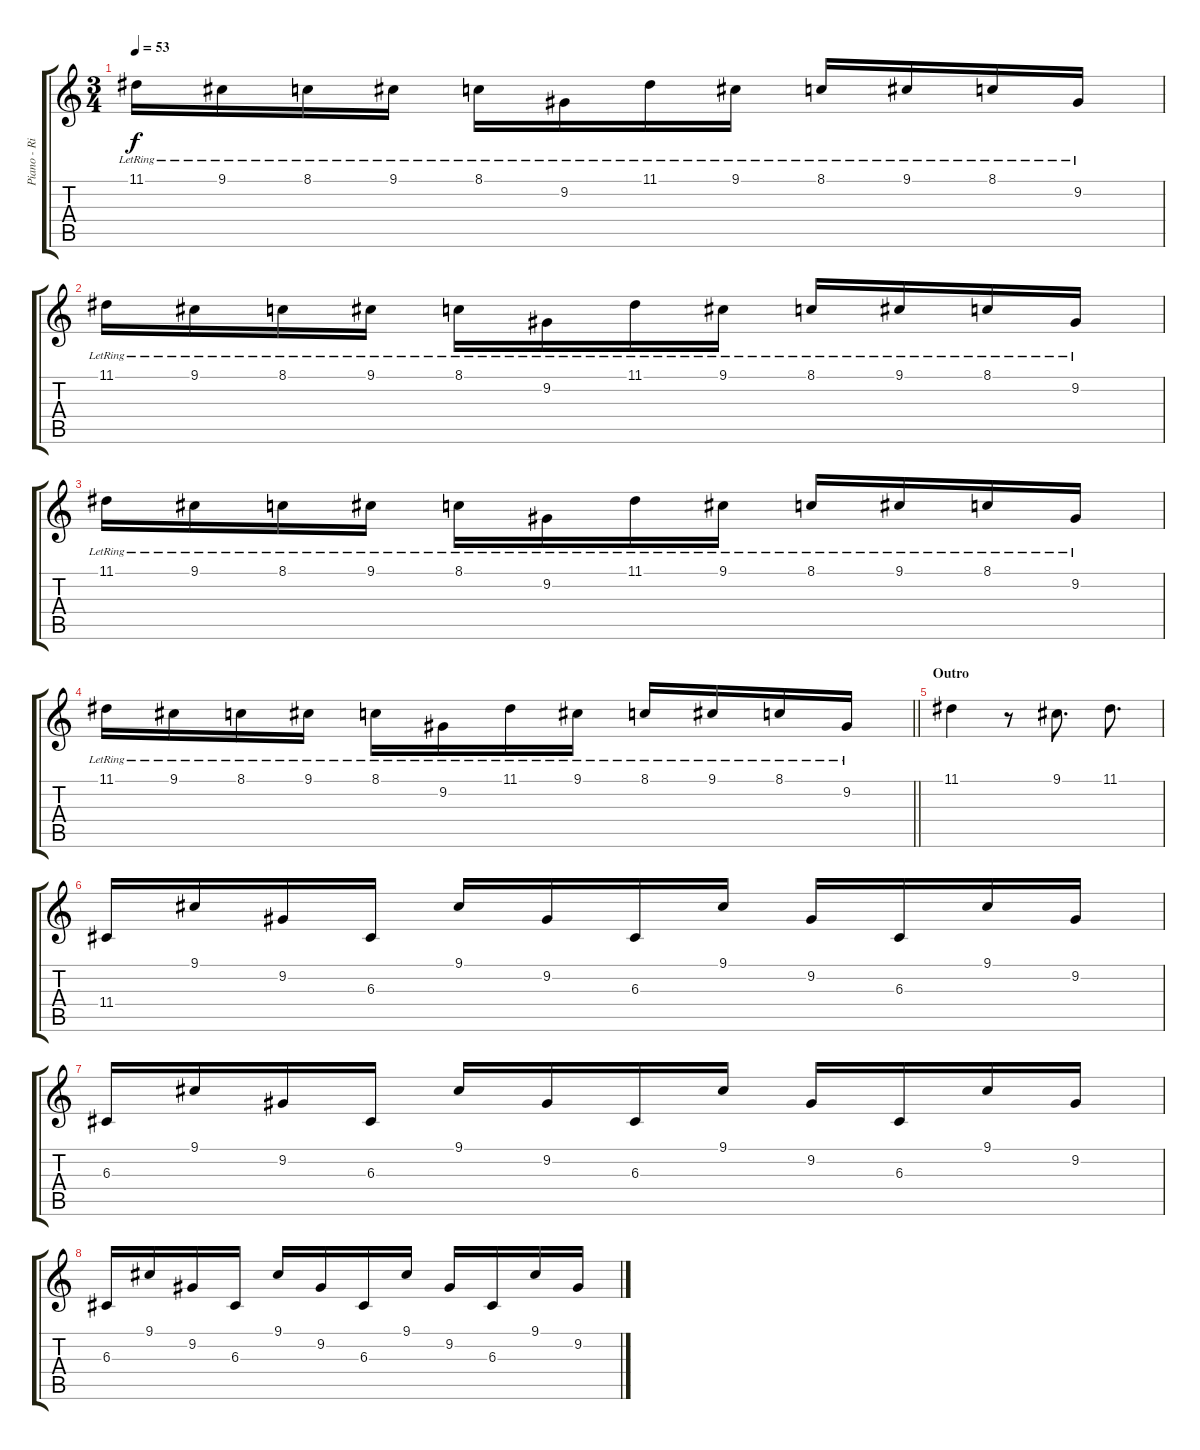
\track ("Piano - Right" "Piano - Ri") {instrument acousticgrandpiano}
\staff {score tabs}
\tuning (E4 B3 G3 D3 A2 E2) {hide}
\ts (3 4)
\tempo 53
\clef g2
\ks c
11.1{lr}.16{dy f} 9.1{lr}.16 8.1{lr}.16 9.1{lr}.16 8.1{lr}.16 9.2{lr}.16 11.1{lr}.16 9.1{lr}.16 8.1{lr}.16 9.1{lr}.16 8.1{lr}.16 9.2{lr}.16 |
11.1{lr}.16 9.1{lr}.16 8.1{lr}.16 9.1{lr}.16 8.1{lr}.16 9.2{lr}.16 11.1{lr}.16 9.1{lr}.16 8.1{lr}.16 9.1{lr}.16 8.1{lr}.16 9.2{lr}.16 |
11.1{lr}.16 9.1{lr}.16 8.1{lr}.16 9.1{lr}.16 8.1{lr}.16 9.2{lr}.16 11.1{lr}.16 9.1{lr}.16 8.1{lr}.16 9.1{lr}.16 8.1{lr}.16 9.2{lr}.16 |
\barLineRight lightlight
11.1{lr}.16 9.1{lr}.16 8.1{lr}.16 9.1{lr}.16 8.1{lr}.16 9.2{lr}.16 11.1{lr}.16 9.1{lr}.16 8.1{lr}.16 9.1{lr}.16 8.1{lr}.16 9.2{lr}.16 |
\section ("" "Outro")
11.1.4 r.8 9.1.8{d} 11.1.8{d} |
11.4.16 9.1.16 9.2.16 6.3.16 9.1.16 9.2.16 6.3.16 9.1.16 9.2.16 6.3.16 9.1.16 9.2.16 |
6.3.16 9.1.16 9.2.16 6.3.16 9.1.16 9.2.16 6.3.16 9.1.16 9.2.16 6.3.16 9.1.16 9.2.16 |
6.3.16 9.1.16 9.2.16 6.3.16 9.1.16 9.2.16 6.3.16 9.1.16 9.2.16 6.3.16 9.1.16 9.2.16
